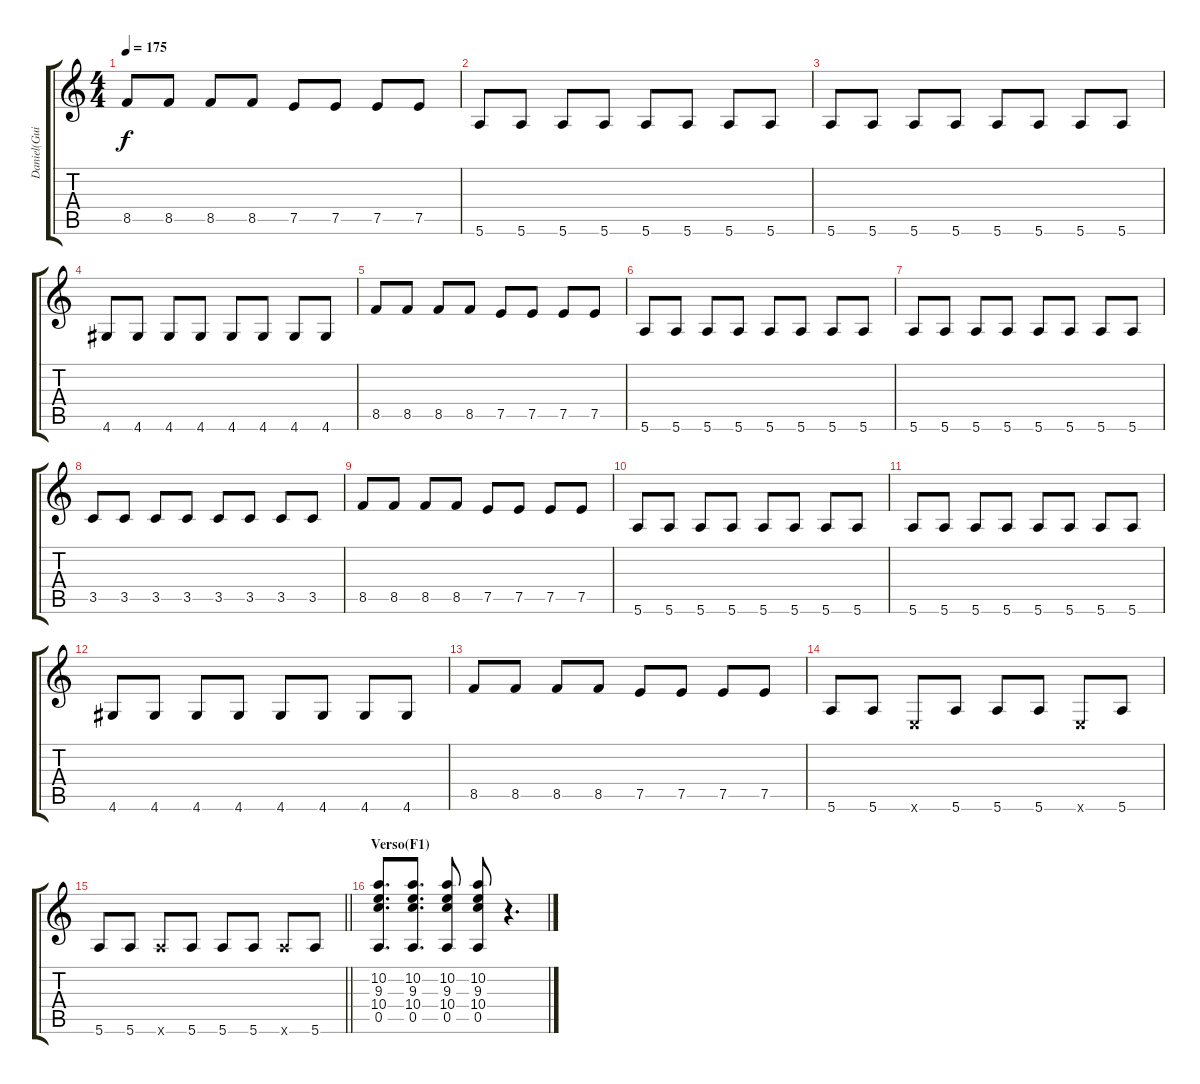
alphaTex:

\track ("Daniel(Guitarra)" "Daniel(Gui") {instrument overdrivenguitar}
\staff {score tabs}
\tuning (E4 B3 G3 D3 A2 E2) {hide}
\ts (4 4)
\tempo 175
\clef g2
\ks c
8.5.8{dy f} 8.5.8 8.5.8 8.5.8 7.5.8 7.5.8 7.5.8 7.5.8 |
5.6.8 5.6.8 5.6.8 5.6.8 5.6.8 5.6.8 5.6.8 5.6.8 |
5.6.8 5.6.8 5.6.8 5.6.8 5.6.8 5.6.8 5.6.8 5.6.8 |
4.6.8 4.6.8 4.6.8 4.6.8 4.6.8 4.6.8 4.6.8 4.6.8 |
8.5.8 8.5.8 8.5.8 8.5.8 7.5.8 7.5.8 7.5.8 7.5.8 |
5.6.8 5.6.8 5.6.8 5.6.8 5.6.8 5.6.8 5.6.8 5.6.8 |
5.6.8 5.6.8 5.6.8 5.6.8 5.6.8 5.6.8 5.6.8 5.6.8 |
3.5.8 3.5.8 3.5.8 3.5.8 3.5.8 3.5.8 3.5.8 3.5.8 |
8.5.8 8.5.8 8.5.8 8.5.8 7.5.8 7.5.8 7.5.8 7.5.8 |
5.6.8 5.6.8 5.6.8 5.6.8 5.6.8 5.6.8 5.6.8 5.6.8 |
5.6.8 5.6.8 5.6.8 5.6.8 5.6.8 5.6.8 5.6.8 5.6.8 |
4.6.8 4.6.8 4.6.8 4.6.8 4.6.8 4.6.8 4.6.8 4.6.8 |
8.5.8 8.5.8 8.5.8 8.5.8 7.5.8 7.5.8 7.5.8 7.5.8 |
5.6.8 5.6.8 0.6{x}.8 5.6.8 5.6.8 5.6.8 0.6{x}.8 5.6.8 |
\barLineRight lightlight
5.6.8 5.6.8 5.6{x}.8 5.6.8 5.6.8 5.6.8 5.6{x}.8 5.6.8 |
\section ("" "Verso(F1)")
(10.2 9.3 10.4 0.5).8{d volume 13 balance 9} (10.2 9.3 10.4 0.5).8{d} (10.2 9.3 10.4 0.5).8 (10.2 9.3 10.4 0.5).8 r.4{d}
